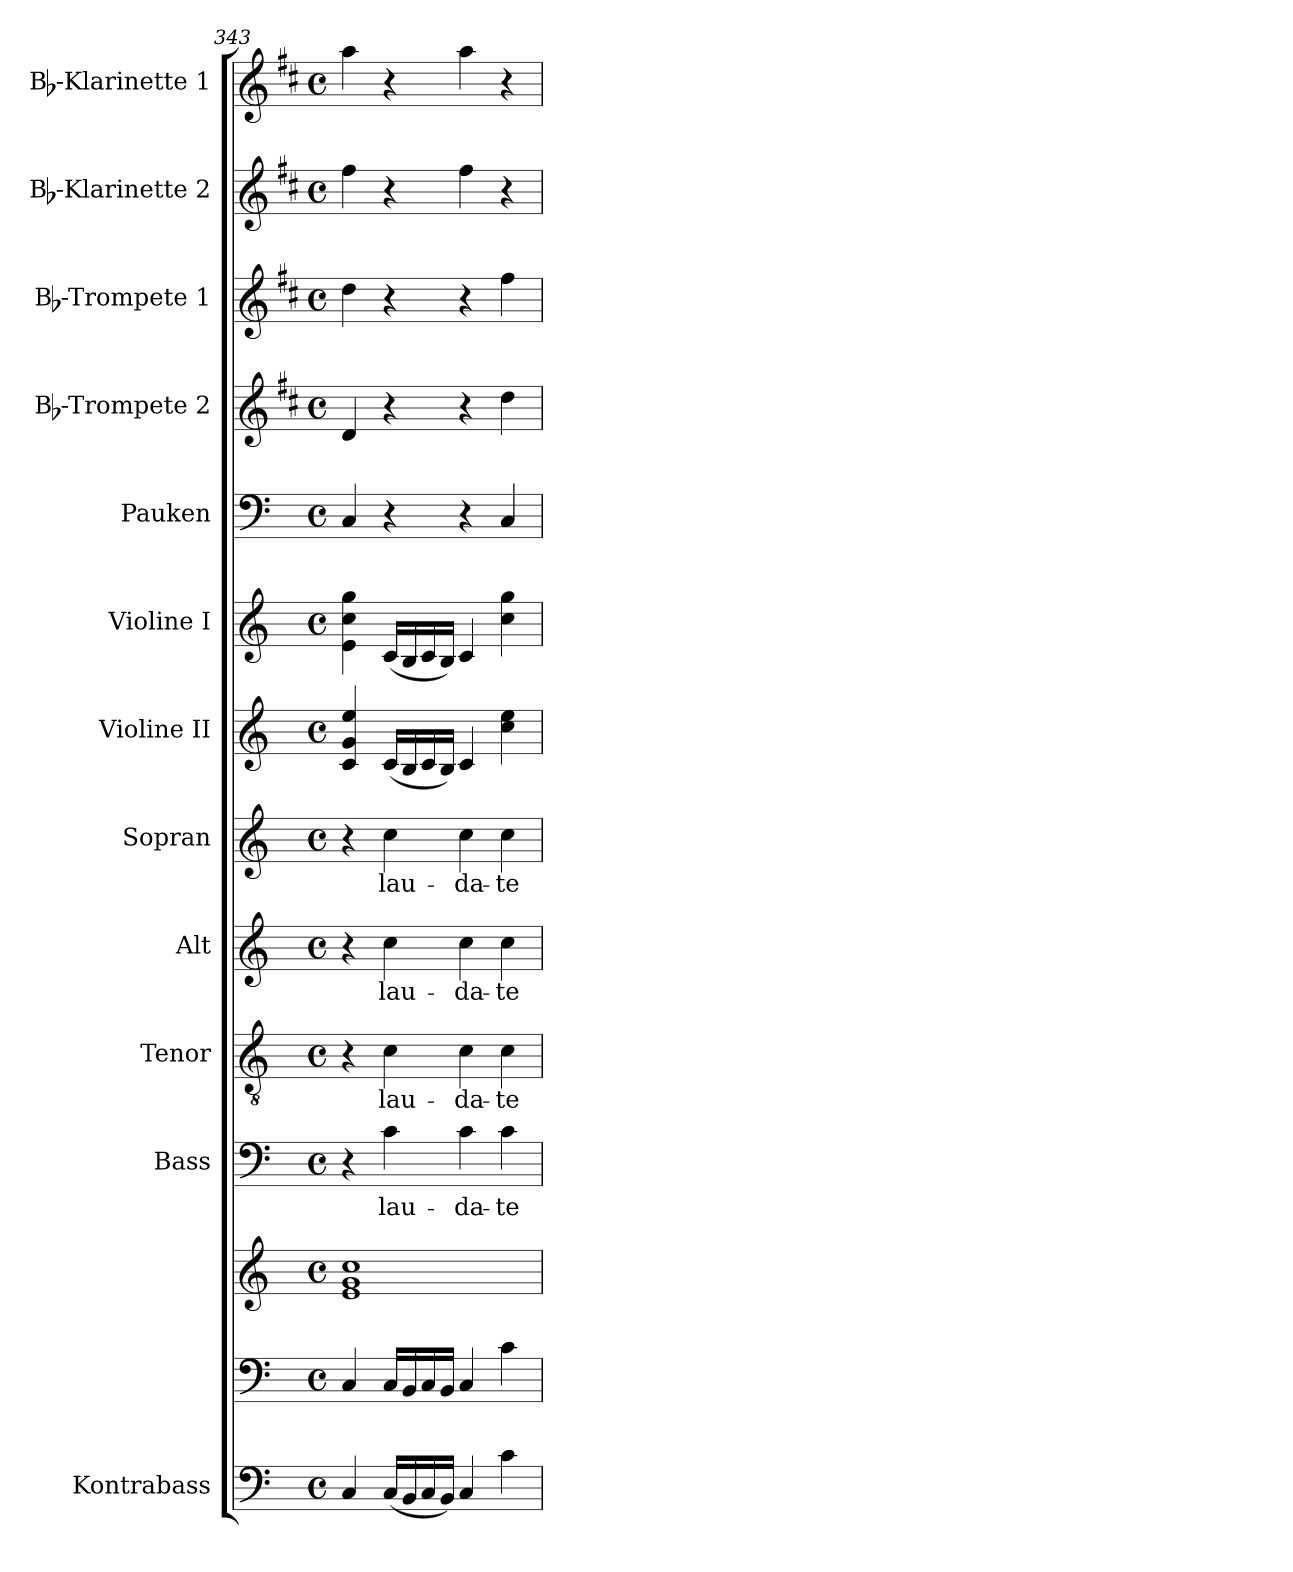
**kern	**kern	**kern	**kern	**text	**kern	**text	**kern	**text	**kern	**text	**kern	**kern	**kern	**kern	**kern	**kern	**kern
*part13	*part12	*part12	*part11	*part11	*part10	*part10	*part9	*part9	*part8	*part8	*part7	*part6	*part5	*part4	*part3	*part2	*part1
*staff14	*staff13	*staff12	*staff11	*staff11	*staff10	*staff10	*staff9	*staff9	*staff8	*staff8	*staff7	*staff6	*staff5	*staff4	*staff3	*staff2	*staff1
*I"Kontrabass	*	*	*I"Bass	*	*I"Tenor	*	*I"Alt	*	*I"Sopran	*	*I"Violine II	*I"Violine I	*I"Pauken	*I"Bb-Trompete 2	*I"Bb-Trompete 1	*I"Bb-Klarinette 2	*I"Bb-Klarinette 1
*I'Kb.	*	*	*I'B.	*	*I'T.	*	*I'A.	*	*I'S.	*	*I'Vl. II	*I'Vl. I	*I'Pk.	*I'Bb Trp. 2	*I'Bb Trp. 1	*I'Bb Kl. 2	*I'Bb Kl. 1
*clefF4	*clefF4	*clefG2	*clefF4	*	*clefGv2	*	*clefG2	*	*clefG2	*	*clefG2	*clefG2	*clefF4	*clefG2	*clefG2	*clefG2	*clefG2
*ITrd7c12	*	*	*	*	*	*	*	*	*	*	*	*	*	*ITrd1c2	*ITrd1c2	*ITrd1c2	*ITrd1c2
*k[]	*k[]	*k[]	*k[]	*	*k[]	*	*k[]	*	*k[]	*	*k[]	*k[]	*k[]	*k[]	*k[]	*k[]	*k[]
*C:	*C:	*C:	*C:	*	*C:	*	*C:	*	*C:	*	*C:	*C:	*C:	*C:	*C:	*C:	*C:
*M4/4	*M4/4	*M4/4	*M4/4	*	*M4/4	*	*M4/4	*	*M4/4	*	*M4/4	*M4/4	*M4/4	*M4/4	*M4/4	*M4/4	*M4/4
*met(c)	*met(c)	*met(c)	*met(c)	*	*met(c)	*	*met(c)	*	*met(c)	*	*met(c)	*met(c)	*met(c)	*met(c)	*met(c)	*met(c)	*met(c)
=343	=343	=343	=343	=343	=343	=343	=343	=343	=343	=343	=343	=343	=343	=343	=343	=343	=343
4CC/	4C/	1e 1g 1cc	4r	.	4r	.	4r	.	4r	.	4c/ 4g/ 4ee/	4e\ 4cc\ 4gg\	4C/	4c/	4cc\	4ee\	4gg\
!	!	!	!	!LO:LY:b	!	!LO:LY:b	!	!LO:LY:b	!	!LO:LY:b	!	!	!	!	!	!	!
(<16CC/LL	16C/LL	.	4c\	lau-	4c\	lau-	4cc\	lau-	4cc\	lau-	(<16c/LL	(<16c/LL	4r	4r	4r	4r	4r
16BBB/	16BB/	.	.	.	.	.	.	.	.	.	16B/	16B/	.	.	.	.	.
16CC/	16C/	.	.	.	.	.	.	.	.	.	16c/	16c/	.	.	.	.	.
16BBB/JJ)	16BB/JJ	.	.	.	.	.	.	.	.	.	16B/JJ)	16B/JJ)	.	.	.	.	.
!	!	!	!	!LO:LY:b	!	!LO:LY:b	!	!LO:LY:b	!	!LO:LY:b	!	!	!	!	!	!	!
4CC/	4C/	.	4c\	-da-	4c\	-da-	4cc\	-da-	4cc\	-da-	4c/	4c/	4r	4r	4r	4ee\	4gg\
!	!	!	!	!LO:LY:b	!	!LO:LY:b	!	!LO:LY:b	!	!LO:LY:b	!	!	!	!	!	!	!
4C\	4c\	.	4c\	-te	4c\	-te	4cc\	-te	4cc\	-te	4cc\ 4ee\	4cc\ 4gg\	4C/	4cc\	4ee\	4r	4r
=	=	=	=	=	=	=	=	=	=	=	=	=	=	=	=	=	=
*-	*-	*-	*-	*-	*-	*-	*-	*-	*-	*-	*-	*-	*-	*-	*-	*-	*-
